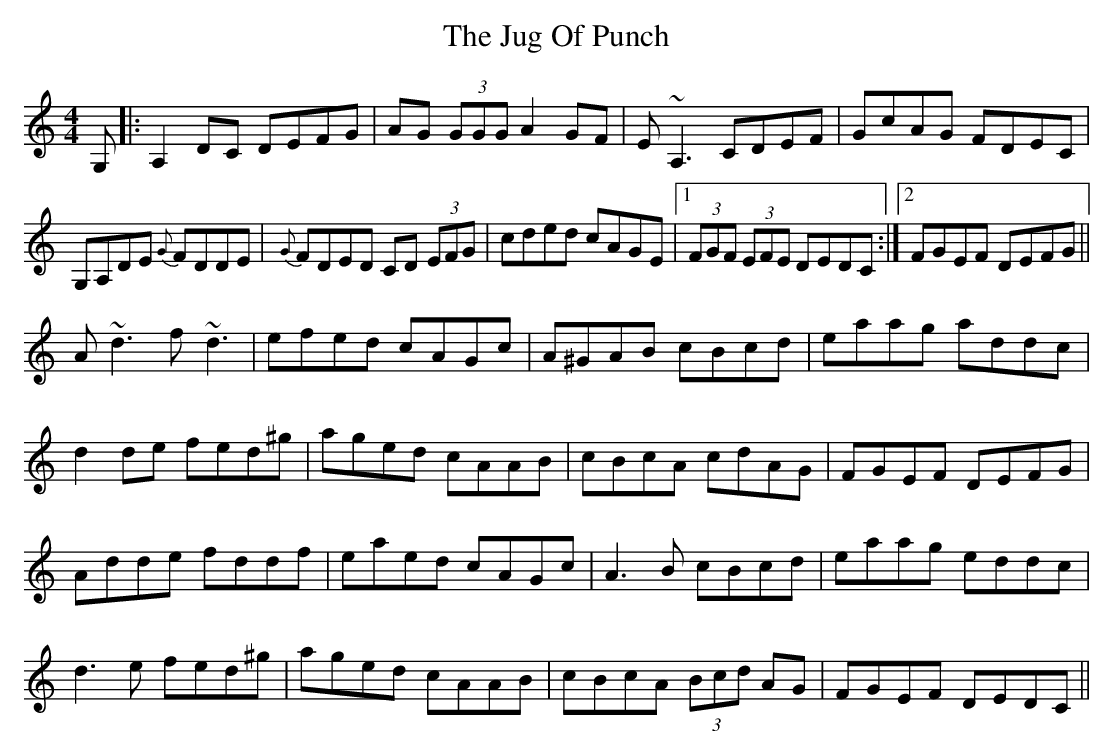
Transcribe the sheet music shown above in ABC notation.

X:1
T: The Jug Of Punch
M: 4/4
L: 1/8
K: Ddor
G,|:A,2 DC DEFG|AG (3GGG A2 GF|E~A,3 CDEF|GcAG FDEC|
G,A,DE {G}FDDE|{G}FDED CD (3EFG|cded cAGE|1 (3FGF (3EFE DEDC:|2 FGEF DEFG||
A~d3 f~d3|efed cAGc|A^GAB cBcd|eaag addc|
d2 de fed^g|aged cAAB|cBcA cdAG|FGEF DEFG|
Adde fddf|eaed cAGc|A3 B cBcd|eaag eddc|
d3 e fed^g|aged cAAB|cBcA (3Bcd AG|FGEF DEDC||
